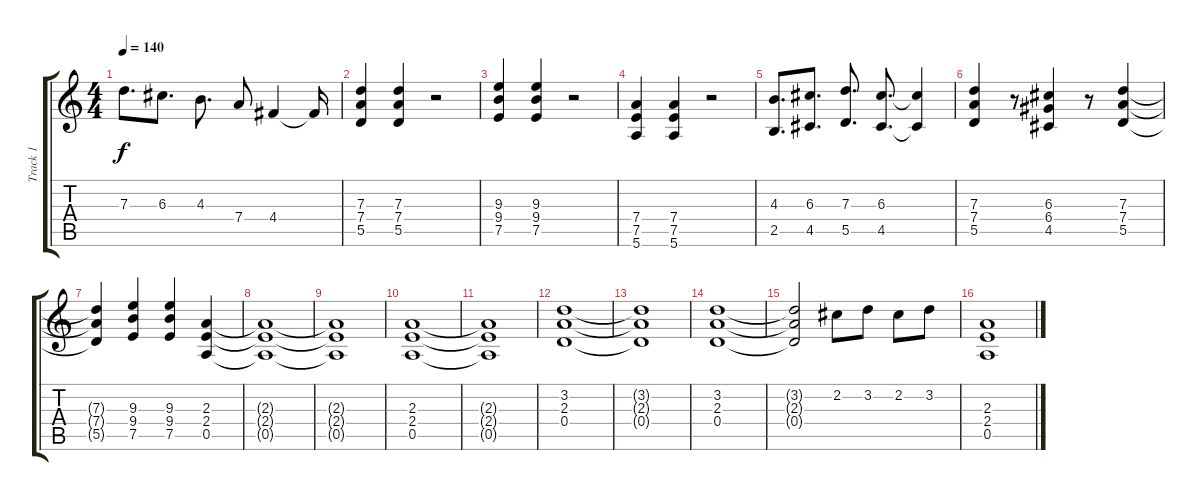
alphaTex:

\track ("Track 1" "Track 1") {instrument distortionguitar}
\staff {score tabs}
\tuning (E4 B3 G3 D3 A2 E2) {hide}
\ts (4 4)
\tempo 140
\clef g2
\ks c
7.3.8{d dy f} 6.3.8{d} 4.3.8{d} 7.4.8 4.4.4 4.4{t}.16 |
(7.3 7.4 5.5).4 (7.3 7.4 5.5).4 r.2 |
(9.3 9.4 7.5).4 (9.3 9.4 7.5).4 r.2 |
(7.4 7.5 5.6).4 (7.4 7.5 5.6).4 r.2 |
(4.3 2.5).8{d} (6.3 4.5).8{d} (7.3 5.5).8{d} (6.3 4.5).8{d} (6.3{t} 4.5{t}).4 |
(7.3 7.4 5.5).4 r.8 (6.3 6.4 4.5).4 r.8 (7.3 7.4 5.5).4 |
(7.3{t} 7.4{t} 5.5{t}).4 (9.3 9.4 7.5).4 (9.3 9.4 7.5).4 (2.3 2.4 0.5).4 |
(2.3{t} 2.4{t} 0.5{t}).1 |
(2.3{t} 2.4{t} 0.5{t}).1 |
(2.3 2.4 0.5).1 |
(2.3{t} 2.4{t} 0.5{t}).1 |
(3.2 2.3 0.4).1 |
(3.2{t} 2.3{t} 0.4{t}).1 |
(3.2 2.3 0.4).1 |
(3.2{t} 2.3{t} 0.4{t}).2 2.2.8 3.2.8 2.2.8 3.2.8 |
(2.3 2.4 0.5).1
